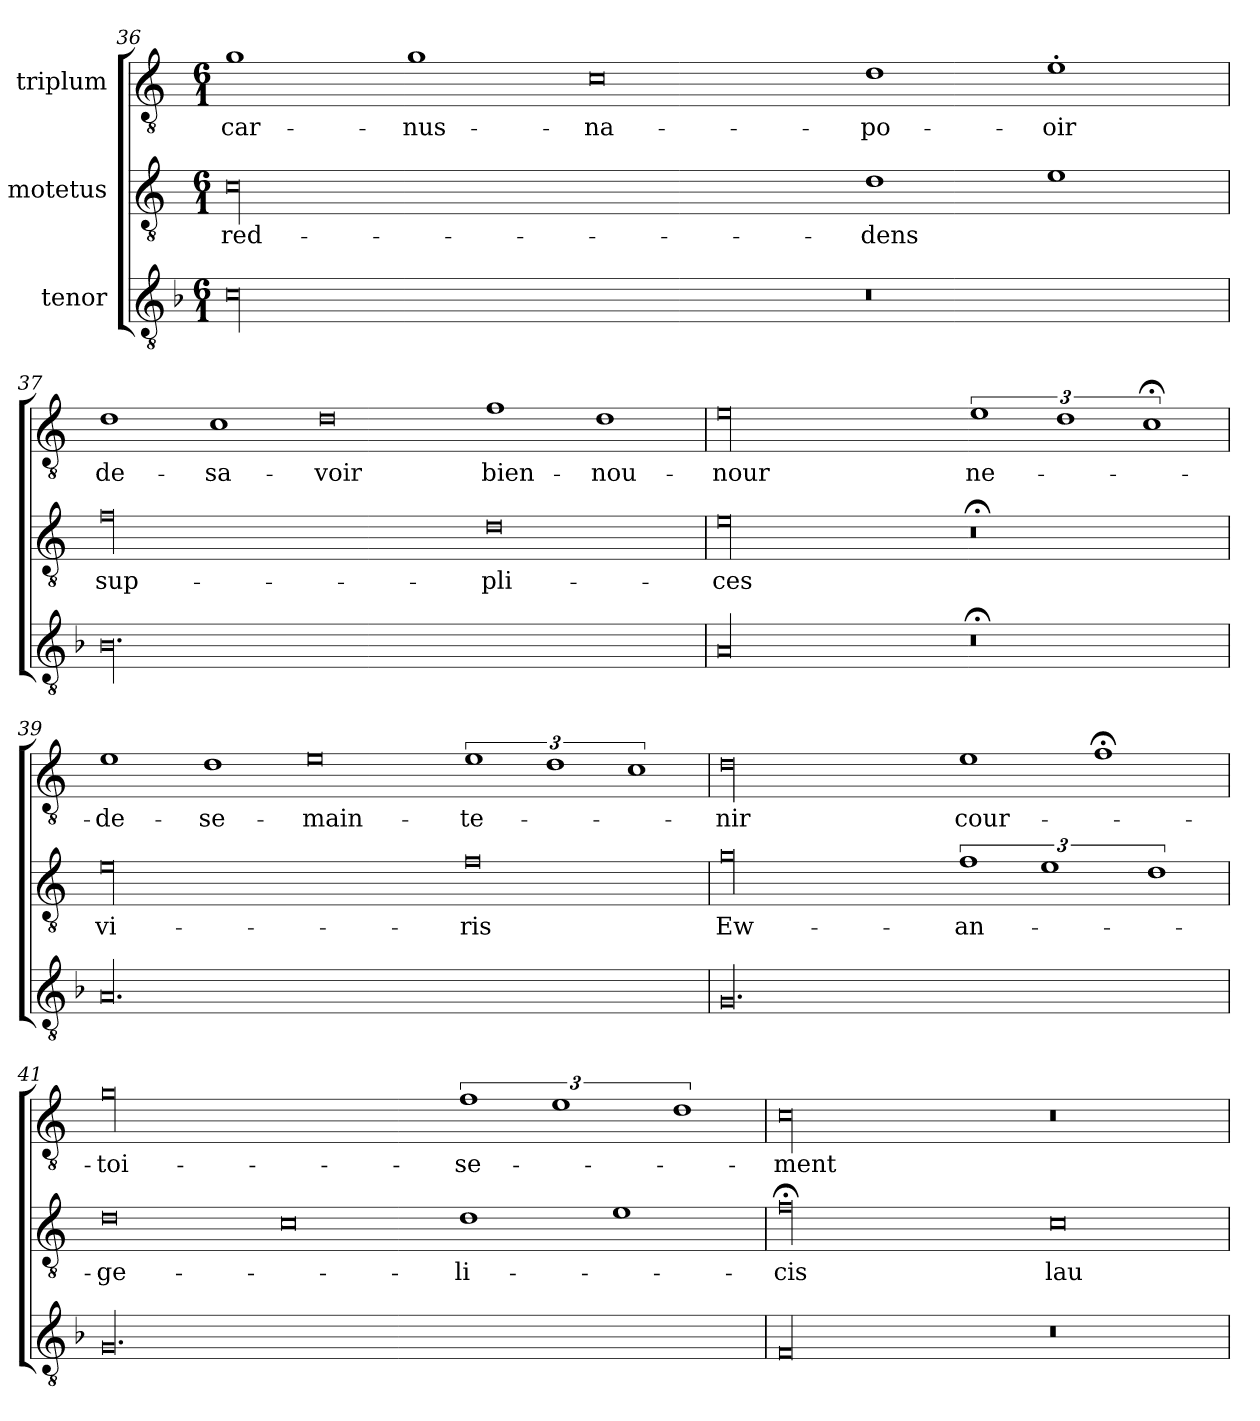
**kern	**kern	**text	**kern	**text
*part3	*part2	*part2	*part1	*part1
*staff3	*staff2	*staff2	*staff1	*staff1
*I"tenor	*I"motetus	*	*I"triplum	*
*clefGv2	*clefGv2	*	*clefGv2	*
*k[b-]	*k[]	*	*k[]	*
*F:	*C:	*	*C:	*
*M6/1	*M6/1	*	*M6/1	*
=36	=36	=36	=36	=36
00c\	00c\	red-	1g\	car-
.	.	.	1g\	nus-
.	.	.	0c\	na-
0r	1d\	-dens	1d\	po-
.	1e\	.	1e'\	-oir
=37	=37	=37	=37	=37
00.B-\	00f\	sup-	1d\	de-
.	.	.	1c\	sa-
.	.	.	0d\	-voir
.	0d\	-pli-	1f\	bien-
.	.	.	1d\	nou-
=38	=38	=38	=38	=38
00A/	00e\	-ces	00e\	-nour
0r;<	0r;<	.	3%2e\	ne-
.	.	.	3%2d\	.
.	.	.	3%2c;<\	.
=39	=39	=39	=39	=39
00.A/	00e\	vi-	1e\	de-
.	.	.	1d\	se-
.	.	.	0e\	main-
.	0f\	-ris	3%2e\	-te-
.	.	.	3%2d\	.
.	.	.	3%2c\	.
=40	=40	=40	=40	=40
00.G/	00g\	Ew-	00d\	-nir
.	3%2f\	-an-	1e\	cour-
.	3%2e\	.	.	.
.	.	.	1f;<\	.
.	3%2d\	.	.	.
=41	=41	=41	=41	=41
00.G/	0d\	-ge-	00g\	-toi-
.	0c\	.	.	.
.	1d\	-li-	3%2f\	-se-
.	.	.	3%2e\	.
.	1e\	.	.	.
.	.	.	3%2d\	.
=42	=42	=42	=42	=42
00F/	00f;<\	-cis	00c\	-ment
0r	0c\	lau-	0r	.
=	=	=	=	=
*-	*-	*-	*-	*-
